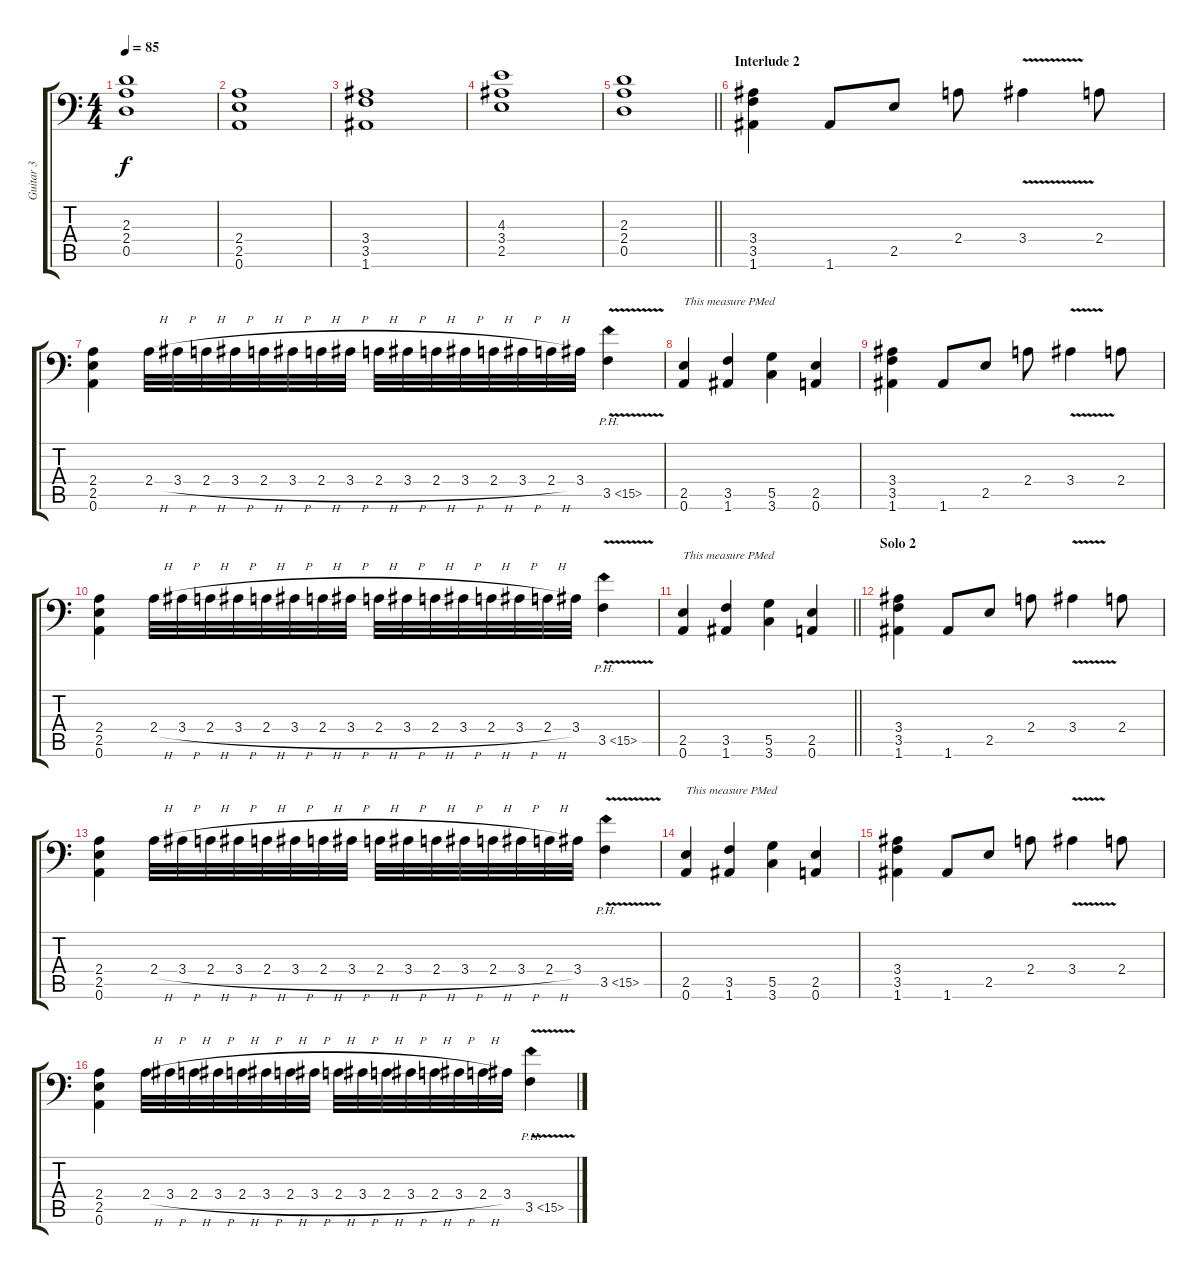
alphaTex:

\track ("Guitar 3" "Guitar 3") {instrument distortionguitar}
\staff {score tabs}
\tuning (A3 E3 C3 G2 D2 A1) {hide}
\ts (4 4)
\tempo 85
\clef f4
\ks c
(2.3 2.4 0.5).1{dy f} |
(2.4 2.5 0.6).1 |
(3.4 3.5 1.6).1 |
(4.3 3.4 2.5).1 |
\barLineRight lightlight
(2.3 2.4 0.5).1 |
\section ("" "Interlude 2")
(3.4 3.5 1.6).4 1.6.8 2.5.8 2.4.8 3.4{v}.4 2.4.8 |
(2.4 2.5 0.6).4 2.4{h}.32 3.4{h}.32 2.4{h}.32 3.4{h}.32 2.4{h}.32 3.4{h}.32 2.4{h}.32 3.4{h}.32 2.4{h}.32 3.4{h}.32 2.4{h}.32 3.4{h}.32 2.4{h}.32 3.4{h}.32 2.4{h}.32 3.4.32 3.5{ph 12 v}.4 |
(2.5 0.6).4{txt "This measure PMed"} (3.5 1.6).4 (5.5 3.6).4 (2.5 0.6).4 |
(3.4 3.5 1.6).4 1.6.8 2.5.8 2.4.8 3.4{v}.4 2.4.8 |
(2.4 2.5 0.6).4 2.4{h}.32 3.4{h}.32 2.4{h}.32 3.4{h}.32 2.4{h}.32 3.4{h}.32 2.4{h}.32 3.4{h}.32 2.4{h}.32 3.4{h}.32 2.4{h}.32 3.4{h}.32 2.4{h}.32 3.4{h}.32 2.4{h}.32 3.4.32 3.5{ph 12 v}.4 |
\barLineRight lightlight
(2.5 0.6).4{txt "This measure PMed"} (3.5 1.6).4 (5.5 3.6).4 (2.5 0.6).4 |
\section ("" "Solo 2")
(3.4 3.5 1.6).4 1.6.8 2.5.8 2.4.8 3.4{v}.4 2.4.8 |
(2.4 2.5 0.6).4 2.4{h}.32 3.4{h}.32 2.4{h}.32 3.4{h}.32 2.4{h}.32 3.4{h}.32 2.4{h}.32 3.4{h}.32 2.4{h}.32 3.4{h}.32 2.4{h}.32 3.4{h}.32 2.4{h}.32 3.4{h}.32 2.4{h}.32 3.4.32 3.5{ph 12 v}.4 |
(2.5 0.6).4{txt "This measure PMed"} (3.5 1.6).4 (5.5 3.6).4 (2.5 0.6).4 |
(3.4 3.5 1.6).4 1.6.8 2.5.8 2.4.8 3.4{v}.4 2.4.8 |
(2.4 2.5 0.6).4 2.4{h}.32 3.4{h}.32 2.4{h}.32 3.4{h}.32 2.4{h}.32 3.4{h}.32 2.4{h}.32 3.4{h}.32 2.4{h}.32 3.4{h}.32 2.4{h}.32 3.4{h}.32 2.4{h}.32 3.4{h}.32 2.4{h}.32 3.4.32 3.5{ph 12 v}.4
